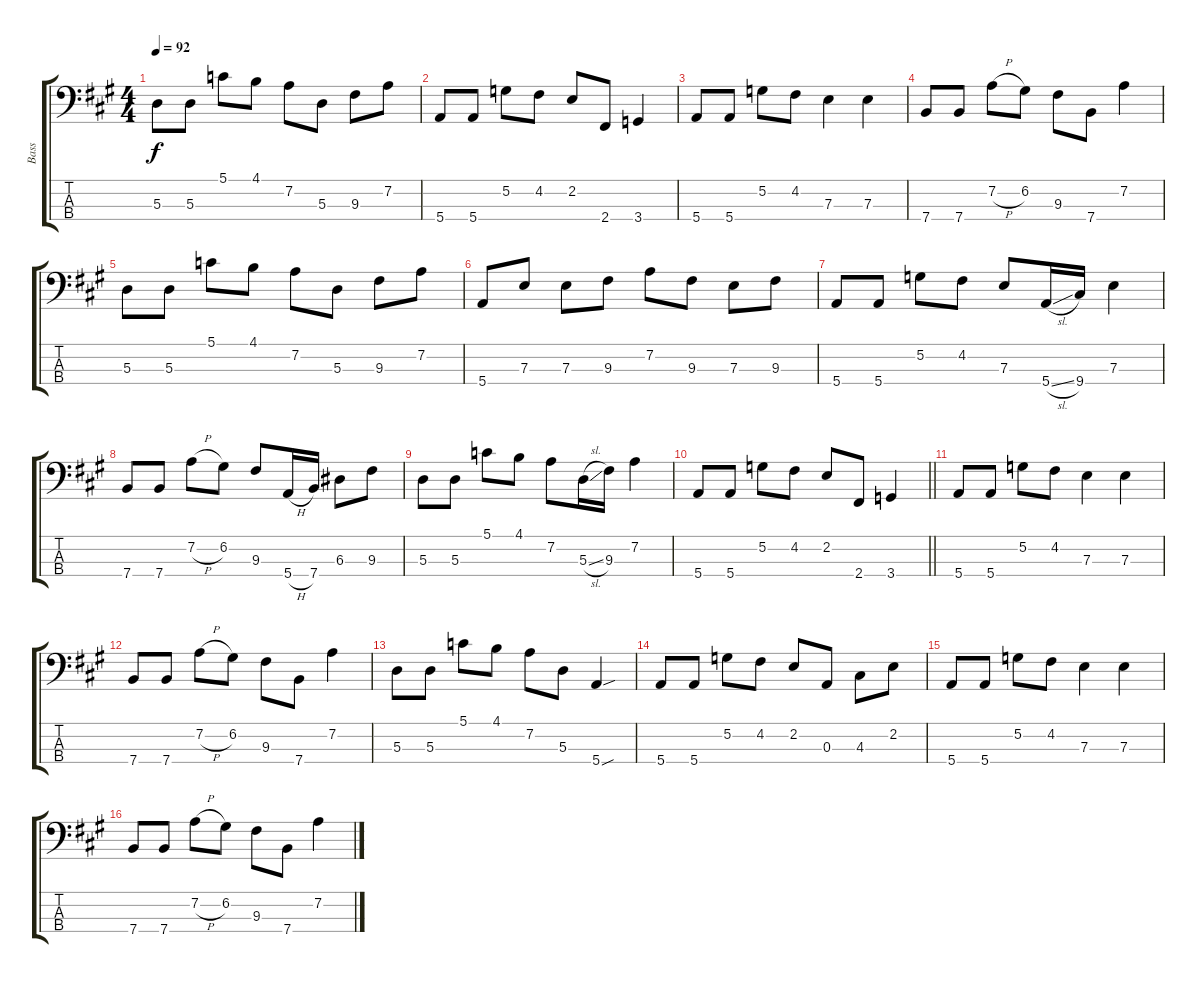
\track ("Bass" "Bass") {instrument electricbassfinger}
\staff {score tabs}
\tuning (G2 D2 A1 E1) {hide}
\ts (4 4)
\tempo 92
\clef f4
\ks a
5.3.8{dy f} 5.3.8 5.1.8 4.1.8 7.2.8 5.3.8 9.3.8 7.2.8 |
5.4.8 5.4.8 5.2.8 4.2.8 2.2.8 2.4.8 3.4.4 |
5.4.8 5.4.8 5.2.8 4.2.8 7.3.4 7.3.4 |
7.4.8 7.4.8 7.2{h}.8 6.2.8 9.3.8 7.4.8 7.2.4 |
5.3.8 5.3.8 5.1.8 4.1.8 7.2.8 5.3.8 9.3.8 7.2.8 |
5.4.8 7.3.8 7.3.8 9.3.8 7.2.8 9.3.8 7.3.8 9.3.8 |
5.4.8 5.4.8 5.2.8 4.2.8 7.3.8 5.4{sl}.16 9.4.16 7.3.4 |
7.4.8 7.4.8 7.2{h}.8 6.2.8 9.3.8 5.4{h}.16 7.4.16 6.3.8 9.3.8 |
5.3.8 5.3.8 5.1.8 4.1.8 7.2.8 5.3{sl}.16 9.3.16 7.2.4 |
\barLineRight lightlight
5.4.8 5.4.8 5.2.8 4.2.8 2.2.8 2.4.8 3.4.4 |
5.4.8 5.4.8 5.2.8 4.2.8 7.3.4 7.3.4 |
7.4.8 7.4.8 7.2{h}.8 6.2.8 9.3.8 7.4.8 7.2.4 |
5.3.8 5.3.8 5.1.8 4.1.8 7.2.8 5.3.8 5.4{sou}.4 |
5.4.8 5.4.8 5.2.8 4.2.8 2.2.8 0.3.8 4.3.8 2.2.8 |
5.4.8 5.4.8 5.2.8 4.2.8 7.3.4 7.3.4 |
7.4.8 7.4.8 7.2{h}.8 6.2.8 9.3.8 7.4.8 7.2.4
